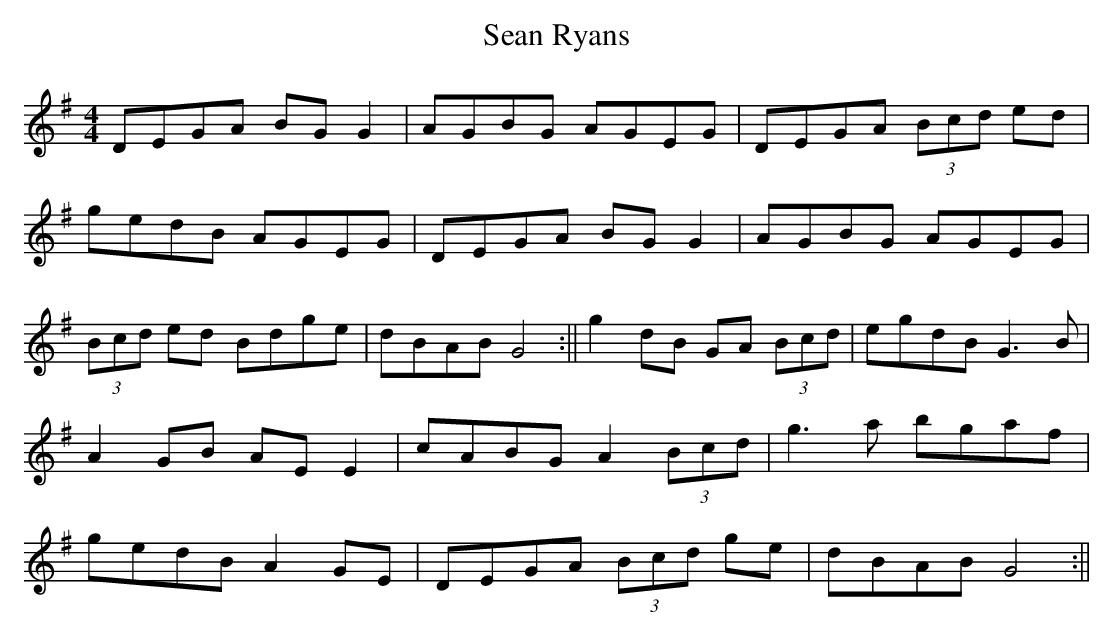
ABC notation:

X:1
T:Sean Ryans
M:4/4
L:1/8
K:G
DEGA BGG2|AGBG AGEG|DEGA (3Bcd ed|gedB AGEG|\
DEGA BGG2|AGBG AGEG|(3Bcd ed Bdge|dBAB G4:||\
g2dB GA (3Bcd|egdB G3B|A2GB AEE2|cABG A2(3Bcd|\
g3a bgaf|gedB A2GE|DEGA (3Bcd ge|dBAB G4:||
